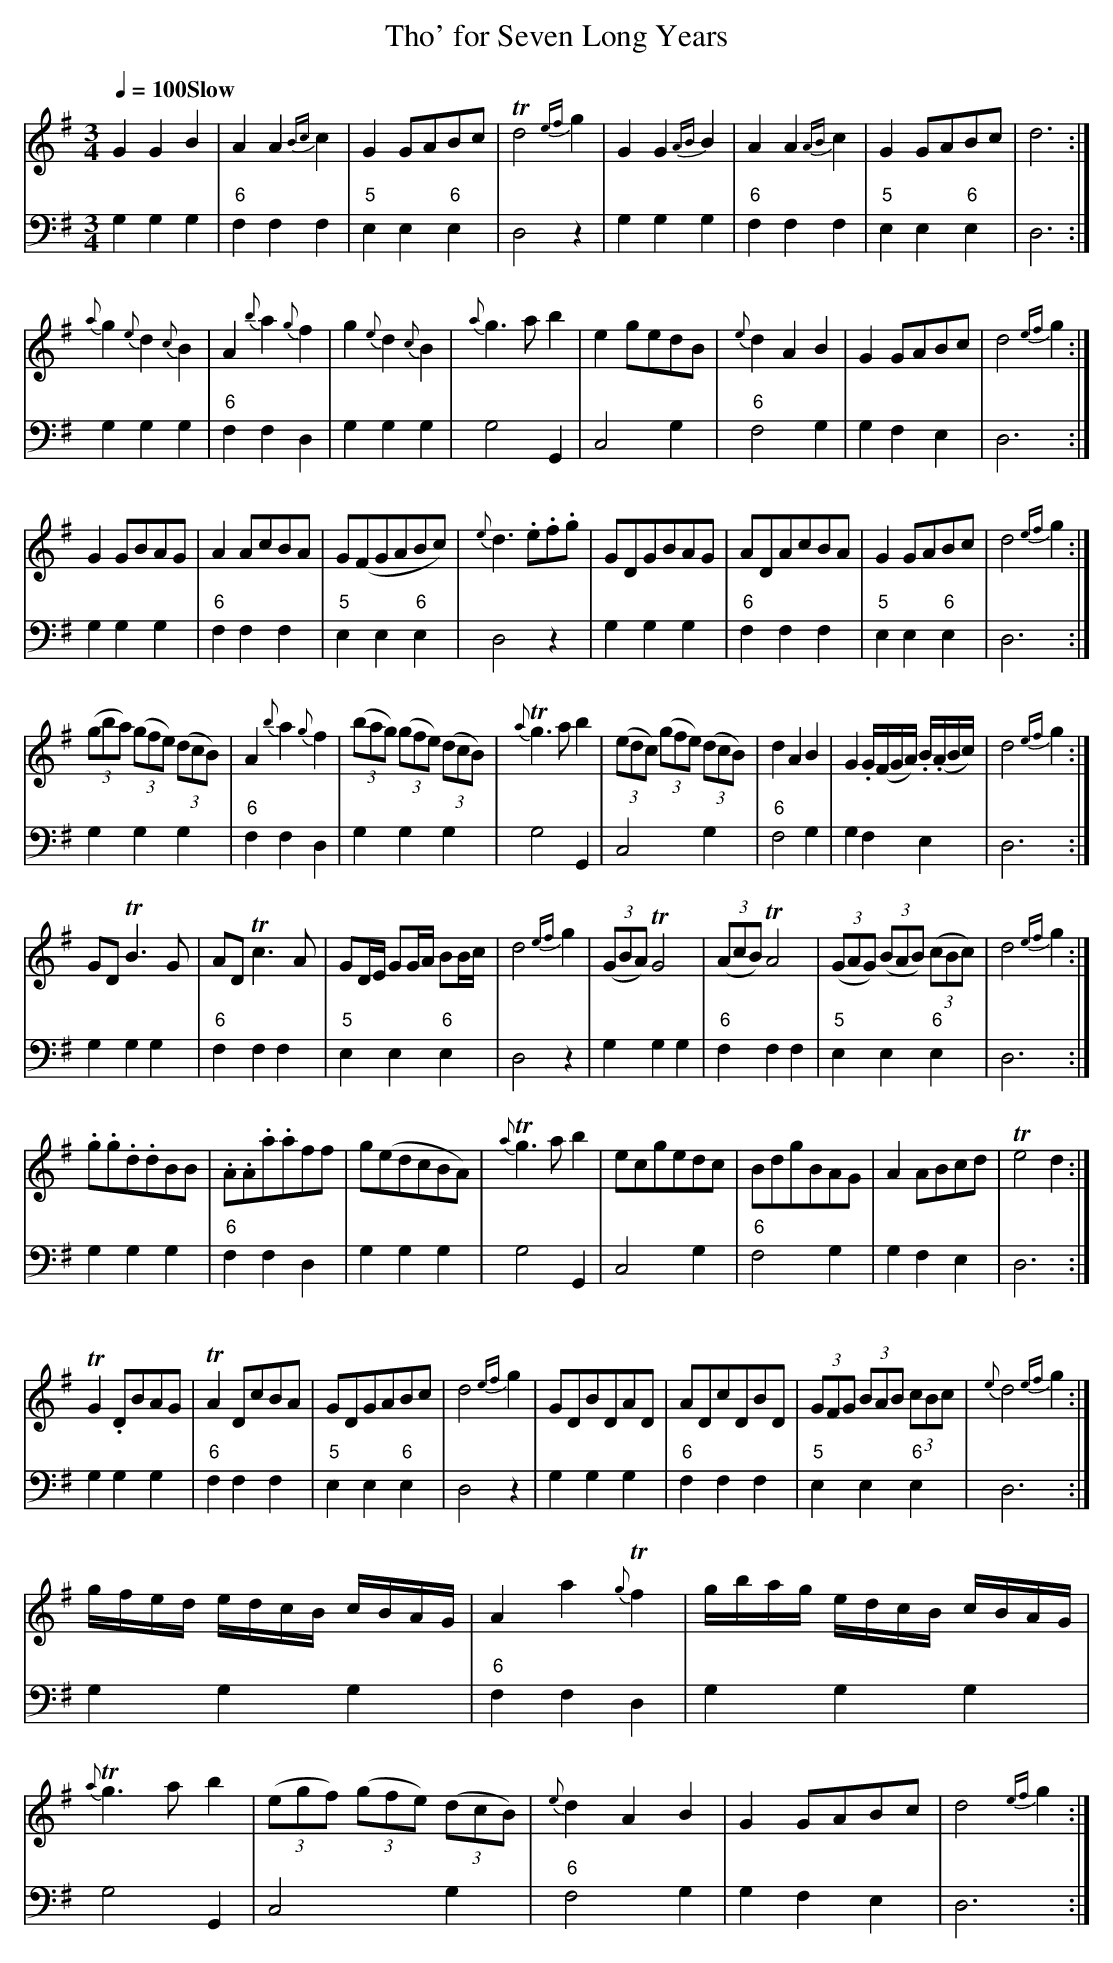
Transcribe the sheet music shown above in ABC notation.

X:1
T:Tho' for Seven Long Years
M:3/4
L:1/8
Q:1/4=100 "Slow"
V:1                             midi program 1 74
V:2 bass middle=d transpose -24 midi program 1 46
K:G
[V:1]    G2       G2      B2       |   A2    A2 {Bc}c2|   G2       GABc                   |   Td4 {ef}g2 |\
         G2       G2  {AB}B2       |   A2    A2 {AB}c2|   G2       GABc                   |    d6       :|
[V:2]    g2       g2      g2       |"6"f2    f2     f2|"5"e2       e2       "6"e2         |    d4     z2 |\
         g2       g2      g2       |"6"f2    f2     f2|"5"e2       e2       "6"e2         |    d6       :|
[V:1] {a}g2    {e}d2   {c}B2       |   A2 {b}a2  {g}f2|   g2    {e}d2       {c}B2         | {a}g3 a   b2 |\
         e2       gedB             |{e}d2    A2     B2|   G2       GABc                   |    d4 {ef}g2:|
[V:2]    g2       g2      g2       |"6"f2    f2     d2|   g2       g2          g2         |    g4     G2 |\
         c4               g2       |"6"f4           g2|   g2       f2          e2         |    d6       :|
[V:1]    G2       GBAG             |   A2    AcBA     |   G(FGABc)                        | {e}d3  .e.f.g|\
         GDGBAG                    |   ADAcBA         |   G2       GABc                   |    d4 {ef}g2:|
[V:2]    g2       g2      g2       |"6"f2    f2     f2|"5"e2       e2       "6"e2         |    d4     z2 |\
         g2       g2      g2       |"6"f2    f2     f2|"5"e2       e2       "6"e2         |    d6       :|
[V:1] (3(gba)  (3(gfe) (3(dcB)     |   A2 {b}a2  {g}f2|(3(bag)  (3(gfe)     (3(dcB)       |{a}Tg3 a   b2 |\
      (3(edc)  (3(gfe) (3(dcB)     |   d2    A2     B2|   G2      .G/(F/G/A/) .B/(.A/B/c/)|    d4 {ef}g2:|
[V:2]    g2       g2      g2       |"6"f2    f2     d2|   g2       g2          g2         |    g4     G2 |\
         c4               g2       |"6"f4           g2|   g2       f2          e2         |    d6       :|
[V:1]    GD      TB3       G       |   AD   Tc3      A|   GD/E/    GG/A/       BB/c/      |    d4 {ef}g2 |\
      (3(GBA)    TG4               |(3(AcB) TA4       |(3(GAG)  (3(BAB)     (3(cBc)       |    d4 {ef}g2:|
[V:2]    g2       g2      g2       |"6"f2    f2     f2|"5"e2       e2       "6"e2         |    d4     z2 |\
         g2       g2      g2       |"6"f2    f2     f2|"5"e2       e2       "6"e2         |    d6       :|
[V:1]   .g.g.d.dBB                 |.A.A.a.aff        |   g(edcBA)                        |{a}Tg3 a   b2 |\
         ecgedc                    | BdgBAG           |   A2       ABcd                   |   Te4     d2:|
[V:2]    g2       g2      g2       |"6"f2    f2     d2|   g2       g2          g2         |    g4     G2 |\
         c4               g2       |"6"f4           g2|   g2       f2          e2         |    d6       :|
[V:1]   TG2      .DBAG             |TA2     DcBA      |   GDGABc                          |    d4 {ef}g2 |\
         GDBDAD                    | ADcDBD           | (3GFG    (3BAB       (3cBc        | {e}d4 {ef}g2:|
[V:2]    g2       g2      g2       |"6"f2    f2     f2|"5"e2       e2       "6"e2         |    d4     z2 |\
         g2       g2      g2       |"6"f2    f2     f2|"5"e2       e2       "6"e2         |    d6       :|
[V:1]    g/f/e/d/ e/d/c/B/ c/B/A/G/|   A2   a2  {g}Tf2|   g/b/a/g/ e/d/c/B/    c/B/A/G/   |{a}Tg3 a   b2 |\
      (3(egf)  (3(gfe)  (3(dcB)    |{e}d2   A2      B2|   G2       GABc                   |    d4 {ef}g2:|
[V:2]    g2       g2      g2       |"6"f2    f2     d2|   g2       g2          g2         |    g4     G2 |\
         c4               g2       |"6"f4           g2|   g2       f2          e2         |    d6       :|
